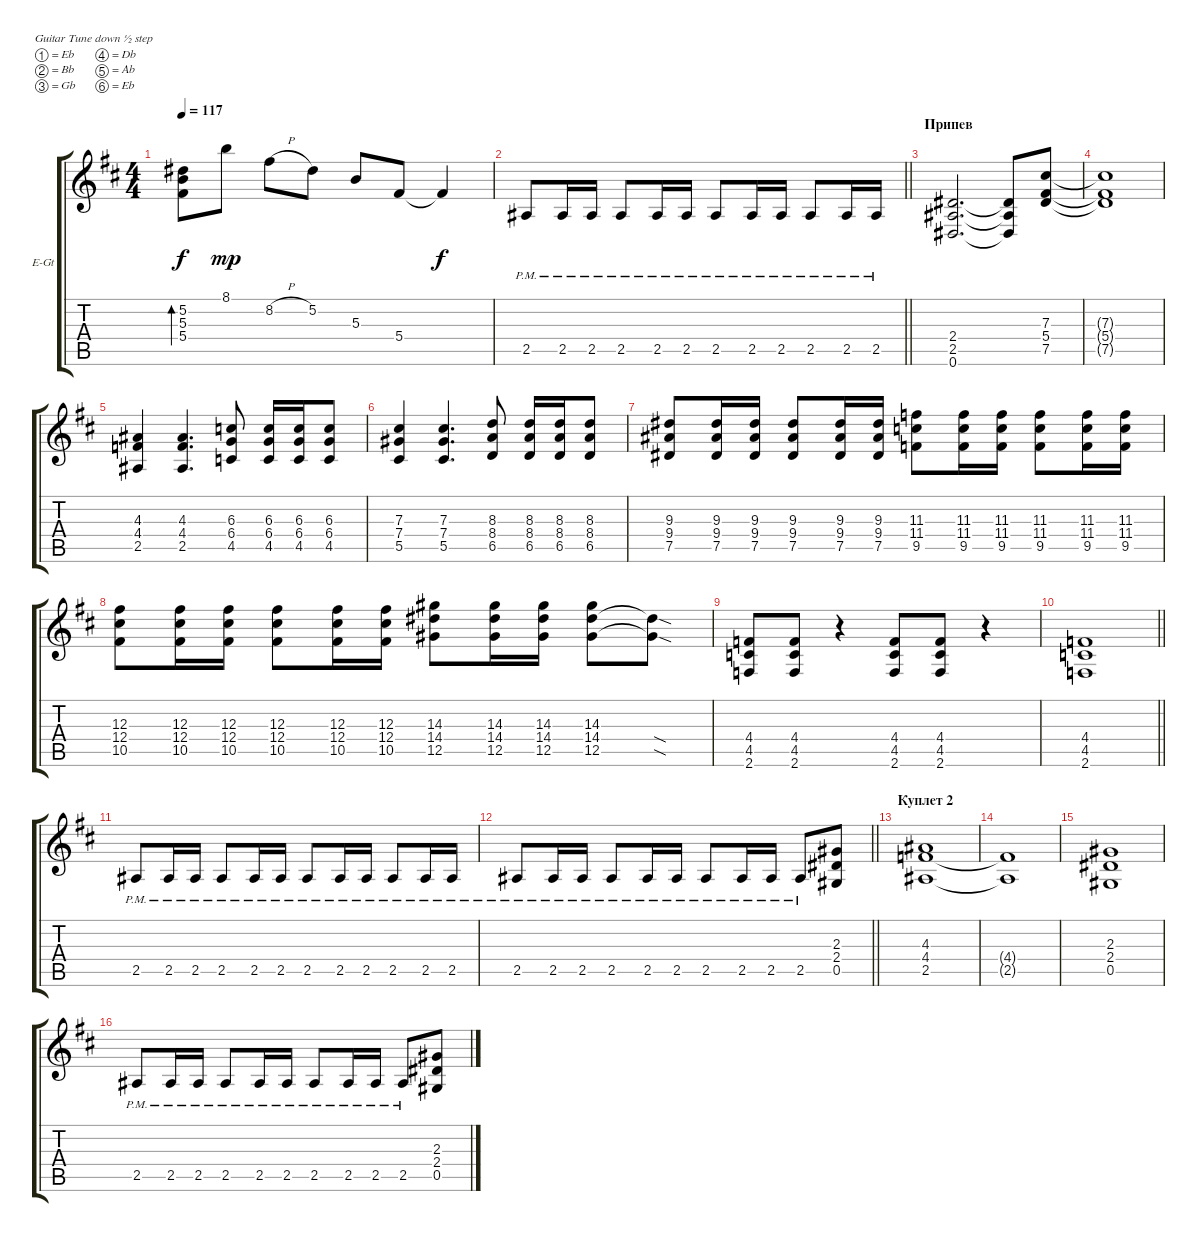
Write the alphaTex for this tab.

\bracketExtendMode groupsimilarinstruments
\firstSystemTrackNameOrientation horizontal
\otherSystemsTrackNameOrientation horizontal
\track ("Гитара 1" "E-Gt") {instrument distortionguitar}
\staff {score tabs}
\tuning (Eb4 Bb3 Gb3 Db3 Ab2 Eb2)
\ts (4 4)
\tempo 117
\clef g2
\ks d
(5.2 5.3 5.4).8{bd 240 dy f} 8.1.8{dy mp} 8.2{h}.8 5.2.8 5.3.8 5.4.8 5.4{t}.4{dy f} |
\barLineRight lightlight
2.5{pm}.8 2.5{pm}.16 2.5{pm}.16 2.5{pm}.8 2.5{pm}.16 2.5{pm}.16 2.5{pm}.8 2.5{pm}.16 2.5{pm}.16 2.5{pm}.8 2.5{pm}.16 2.5{pm}.16 |
\section ("" "Припев")
(2.4 2.5 0.6).2{d} (2.4{t} 2.5{t} 0.6{t}).8 (7.3 5.4 7.5).8 |
(7.3{t} 5.4{t} 7.5{t}).1 |
(4.4 2.5 4.3).4 (4.4 2.5 4.3).4{d} (6.4 4.5 6.3).8 (6.4 4.5 6.3).16 (6.4 4.5 6.3).16 (6.4 4.5 6.3).8 |
(7.4 5.5 7.3).4 (7.4 5.5 7.3).4{d} (8.4 6.5 8.3).8 (8.4 6.5 8.3).16 (8.4 6.5 8.3).16 (8.4 6.5 8.3).8 |
(9.4 7.5 9.3).8 (9.4 7.5 9.3).16 (9.4 7.5 9.3).16 (9.4 7.5 9.3).8 (9.4 7.5 9.3).16 (9.4 7.5 9.3).16 (11.4 9.5 11.3).8 (11.4 9.5 11.3).16 (11.4 9.5 11.3).16 (11.4 9.5 11.3).8 (11.4 9.5 11.3).16 (11.4 9.5 11.3).16 |
(12.4 10.5 12.3).8 (12.4 10.5 12.3).16 (12.4 10.5 12.3).16 (12.4 10.5 12.3).8 (12.4 10.5 12.3).16 (12.4 10.5 12.3).16 (14.4 12.5 14.3).8 (14.4 12.5 14.3).16 (14.4 12.5 14.3).16 (14.4 12.5 14.3).8 (14.4{sod t} 12.5{sod t}).8 |
(4.5 2.6 4.4).8 (4.5 2.6 4.4).8 r.4 (4.5 2.6 4.4).8 (4.5 2.6 4.4).8 r.4 |
\barLineRight lightlight
(4.5 2.6 4.4).1 |
2.5{pm}.8 2.5{pm}.16 2.5{pm}.16 2.5{pm}.8 2.5{pm}.16 2.5{pm}.16 2.5{pm}.8 2.5{pm}.16 2.5{pm}.16 2.5{pm}.8 2.5{pm}.16 2.5{pm}.16 |
\barLineRight lightlight
2.5{pm}.8 2.5{pm}.16 2.5{pm}.16 2.5{pm}.8 2.5{pm}.16 2.5{pm}.16 2.5{pm}.8 2.5{pm}.16 2.5{pm}.16 2.5{pm}.8 (2.4 0.5 2.3).8 |
\section ("" "Куплет 2")
(4.4 2.5 4.3).1 |
(4.4{t} 2.5{t}).1 |
(2.4 0.5 2.3).1 |
2.5{pm}.8 2.5{pm}.16 2.5{pm}.16 2.5{pm}.8 2.5{pm}.16 2.5{pm}.16 2.5{pm}.8 2.5{pm}.16 2.5{pm}.16 2.5{pm}.8 (2.4 0.5 2.3).8
